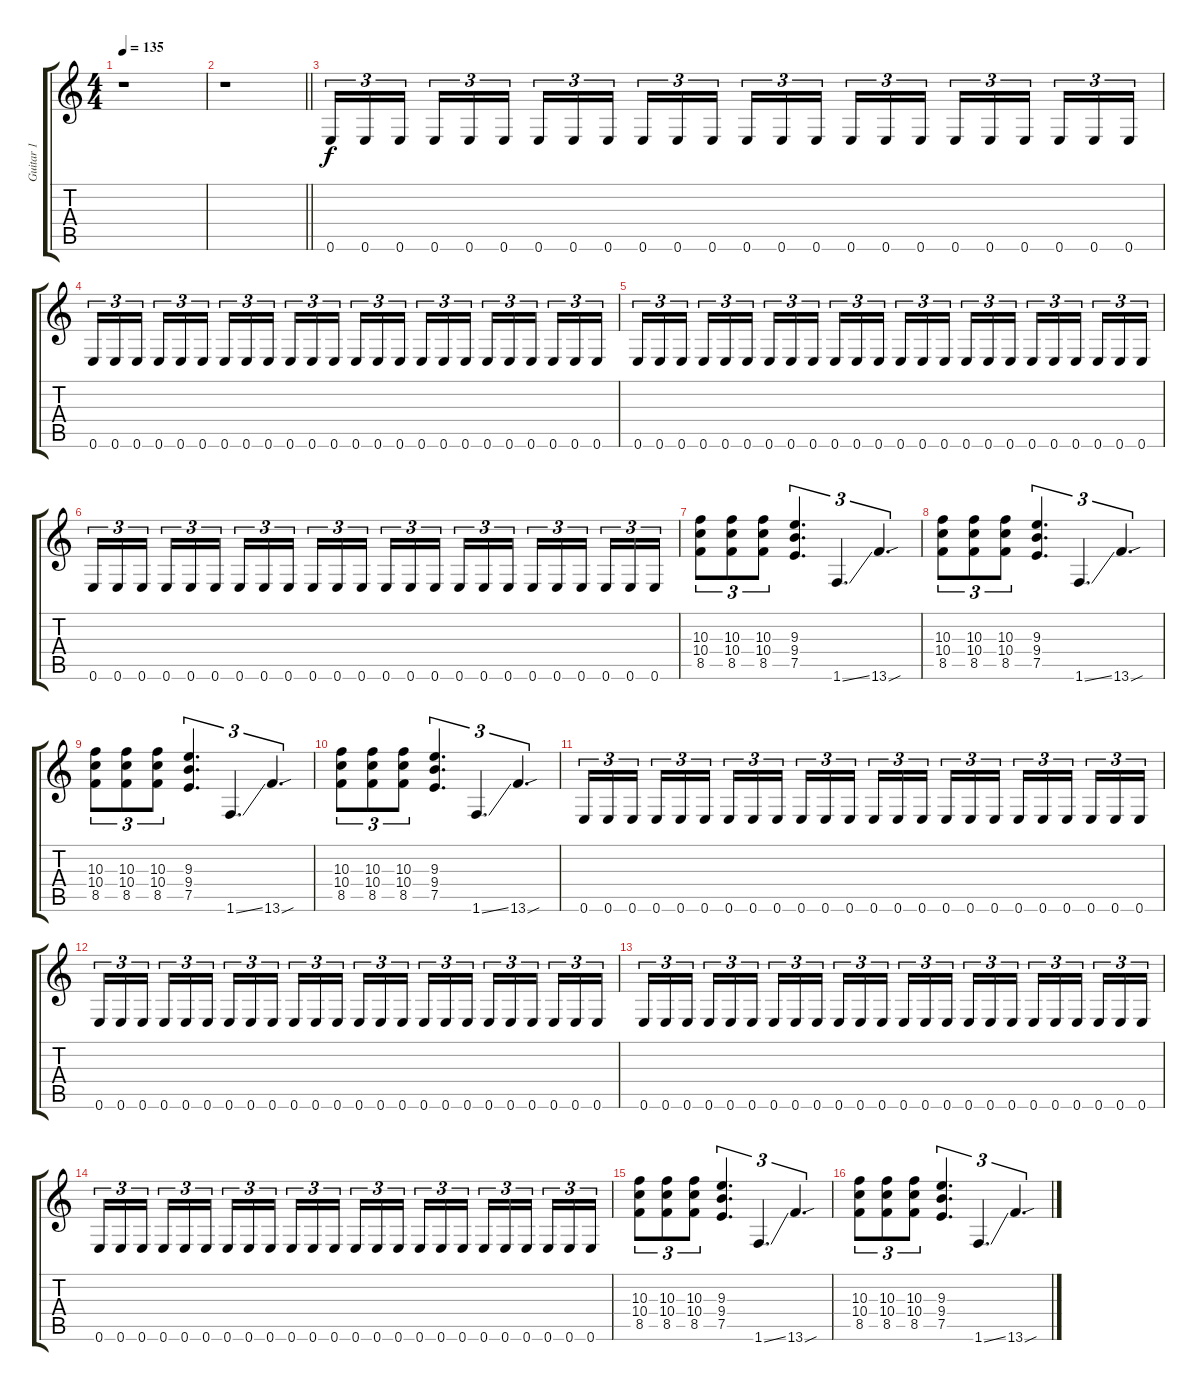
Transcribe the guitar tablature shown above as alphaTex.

\track ("Guitar 1" "Guitar 1") {instrument overdrivenguitar}
\staff {score tabs}
\tuning (E4 B3 G3 D3 A2 E2) {hide}
\ts (4 4)
\tempo 135
\clef g2
\ks c
r.1{dy f} |
\barLineRight lightlight
r.1 |
\section ("" "")
0.6.16{tu (3 2)} 0.6.16{tu (3 2)} 0.6.16{tu (3 2) beam splitsecondary} 0.6.16{tu (3 2)} 0.6.16{tu (3 2)} 0.6.16{tu (3 2)} 0.6.16{tu (3 2)} 0.6.16{tu (3 2)} 0.6.16{tu (3 2) beam splitsecondary} 0.6.16{tu (3 2)} 0.6.16{tu (3 2)} 0.6.16{tu (3 2)} 0.6.16{tu (3 2)} 0.6.16{tu (3 2)} 0.6.16{tu (3 2) beam splitsecondary} 0.6.16{tu (3 2)} 0.6.16{tu (3 2)} 0.6.16{tu (3 2)} 0.6.16{tu (3 2)} 0.6.16{tu (3 2)} 0.6.16{tu (3 2) beam splitsecondary} 0.6.16{tu (3 2)} 0.6.16{tu (3 2)} 0.6.16{tu (3 2)} |
0.6.16{tu (3 2)} 0.6.16{tu (3 2)} 0.6.16{tu (3 2) beam splitsecondary} 0.6.16{tu (3 2)} 0.6.16{tu (3 2)} 0.6.16{tu (3 2)} 0.6.16{tu (3 2)} 0.6.16{tu (3 2)} 0.6.16{tu (3 2) beam splitsecondary} 0.6.16{tu (3 2)} 0.6.16{tu (3 2)} 0.6.16{tu (3 2)} 0.6.16{tu (3 2)} 0.6.16{tu (3 2)} 0.6.16{tu (3 2) beam splitsecondary} 0.6.16{tu (3 2)} 0.6.16{tu (3 2)} 0.6.16{tu (3 2)} 0.6.16{tu (3 2)} 0.6.16{tu (3 2)} 0.6.16{tu (3 2) beam splitsecondary} 0.6.16{tu (3 2)} 0.6.16{tu (3 2)} 0.6.16{tu (3 2)} |
0.6.16{tu (3 2)} 0.6.16{tu (3 2)} 0.6.16{tu (3 2) beam splitsecondary} 0.6.16{tu (3 2)} 0.6.16{tu (3 2)} 0.6.16{tu (3 2)} 0.6.16{tu (3 2)} 0.6.16{tu (3 2)} 0.6.16{tu (3 2) beam splitsecondary} 0.6.16{tu (3 2)} 0.6.16{tu (3 2)} 0.6.16{tu (3 2)} 0.6.16{tu (3 2)} 0.6.16{tu (3 2)} 0.6.16{tu (3 2) beam splitsecondary} 0.6.16{tu (3 2)} 0.6.16{tu (3 2)} 0.6.16{tu (3 2)} 0.6.16{tu (3 2)} 0.6.16{tu (3 2)} 0.6.16{tu (3 2) beam splitsecondary} 0.6.16{tu (3 2)} 0.6.16{tu (3 2)} 0.6.16{tu (3 2)} |
0.6.16{tu (3 2)} 0.6.16{tu (3 2)} 0.6.16{tu (3 2) beam splitsecondary} 0.6.16{tu (3 2)} 0.6.16{tu (3 2)} 0.6.16{tu (3 2)} 0.6.16{tu (3 2)} 0.6.16{tu (3 2)} 0.6.16{tu (3 2) beam splitsecondary} 0.6.16{tu (3 2)} 0.6.16{tu (3 2)} 0.6.16{tu (3 2)} 0.6.16{tu (3 2)} 0.6.16{tu (3 2)} 0.6.16{tu (3 2) beam splitsecondary} 0.6.16{tu (3 2)} 0.6.16{tu (3 2)} 0.6.16{tu (3 2)} 0.6.16{tu (3 2)} 0.6.16{tu (3 2)} 0.6.16{tu (3 2) beam splitsecondary} 0.6.16{tu (3 2)} 0.6.16{tu (3 2)} 0.6.16{tu (3 2)} |
(10.3 10.4 8.5).8{tu (3 2)} (10.3 10.4 8.5).8{tu (3 2)} (10.3 10.4 8.5).8{tu (3 2)} (9.3 9.4 7.5).4{d tu (3 2)} 1.6{ss}.4{d tu (3 2)} 13.6{sou}.4{d tu (3 2)} |
(10.3 10.4 8.5).8{tu (3 2)} (10.3 10.4 8.5).8{tu (3 2)} (10.3 10.4 8.5).8{tu (3 2)} (9.3 9.4 7.5).4{d tu (3 2)} 1.6{ss}.4{d tu (3 2)} 13.6{sou}.4{d tu (3 2)} |
(10.3 10.4 8.5).8{tu (3 2)} (10.3 10.4 8.5).8{tu (3 2)} (10.3 10.4 8.5).8{tu (3 2)} (9.3 9.4 7.5).4{d tu (3 2)} 1.6{ss}.4{d tu (3 2)} 13.6{sou}.4{d tu (3 2)} |
(10.3 10.4 8.5).8{tu (3 2)} (10.3 10.4 8.5).8{tu (3 2)} (10.3 10.4 8.5).8{tu (3 2)} (9.3 9.4 7.5).4{d tu (3 2)} 1.6{ss}.4{d tu (3 2)} 13.6{sou}.4{d tu (3 2)} |
0.6.16{tu (3 2)} 0.6.16{tu (3 2)} 0.6.16{tu (3 2) beam splitsecondary} 0.6.16{tu (3 2)} 0.6.16{tu (3 2)} 0.6.16{tu (3 2)} 0.6.16{tu (3 2)} 0.6.16{tu (3 2)} 0.6.16{tu (3 2) beam splitsecondary} 0.6.16{tu (3 2)} 0.6.16{tu (3 2)} 0.6.16{tu (3 2)} 0.6.16{tu (3 2)} 0.6.16{tu (3 2)} 0.6.16{tu (3 2) beam splitsecondary} 0.6.16{tu (3 2)} 0.6.16{tu (3 2)} 0.6.16{tu (3 2)} 0.6.16{tu (3 2)} 0.6.16{tu (3 2)} 0.6.16{tu (3 2) beam splitsecondary} 0.6.16{tu (3 2)} 0.6.16{tu (3 2)} 0.6.16{tu (3 2)} |
0.6.16{tu (3 2)} 0.6.16{tu (3 2)} 0.6.16{tu (3 2) beam splitsecondary} 0.6.16{tu (3 2)} 0.6.16{tu (3 2)} 0.6.16{tu (3 2)} 0.6.16{tu (3 2)} 0.6.16{tu (3 2)} 0.6.16{tu (3 2) beam splitsecondary} 0.6.16{tu (3 2)} 0.6.16{tu (3 2)} 0.6.16{tu (3 2)} 0.6.16{tu (3 2)} 0.6.16{tu (3 2)} 0.6.16{tu (3 2) beam splitsecondary} 0.6.16{tu (3 2)} 0.6.16{tu (3 2)} 0.6.16{tu (3 2)} 0.6.16{tu (3 2)} 0.6.16{tu (3 2)} 0.6.16{tu (3 2) beam splitsecondary} 0.6.16{tu (3 2)} 0.6.16{tu (3 2)} 0.6.16{tu (3 2)} |
0.6.16{tu (3 2)} 0.6.16{tu (3 2)} 0.6.16{tu (3 2) beam splitsecondary} 0.6.16{tu (3 2)} 0.6.16{tu (3 2)} 0.6.16{tu (3 2)} 0.6.16{tu (3 2)} 0.6.16{tu (3 2)} 0.6.16{tu (3 2) beam splitsecondary} 0.6.16{tu (3 2)} 0.6.16{tu (3 2)} 0.6.16{tu (3 2)} 0.6.16{tu (3 2)} 0.6.16{tu (3 2)} 0.6.16{tu (3 2) beam splitsecondary} 0.6.16{tu (3 2)} 0.6.16{tu (3 2)} 0.6.16{tu (3 2)} 0.6.16{tu (3 2)} 0.6.16{tu (3 2)} 0.6.16{tu (3 2) beam splitsecondary} 0.6.16{tu (3 2)} 0.6.16{tu (3 2)} 0.6.16{tu (3 2)} |
0.6.16{tu (3 2)} 0.6.16{tu (3 2)} 0.6.16{tu (3 2) beam splitsecondary} 0.6.16{tu (3 2)} 0.6.16{tu (3 2)} 0.6.16{tu (3 2)} 0.6.16{tu (3 2)} 0.6.16{tu (3 2)} 0.6.16{tu (3 2) beam splitsecondary} 0.6.16{tu (3 2)} 0.6.16{tu (3 2)} 0.6.16{tu (3 2)} 0.6.16{tu (3 2)} 0.6.16{tu (3 2)} 0.6.16{tu (3 2) beam splitsecondary} 0.6.16{tu (3 2)} 0.6.16{tu (3 2)} 0.6.16{tu (3 2)} 0.6.16{tu (3 2)} 0.6.16{tu (3 2)} 0.6.16{tu (3 2) beam splitsecondary} 0.6.16{tu (3 2)} 0.6.16{tu (3 2)} 0.6.16{tu (3 2)} |
(10.3 10.4 8.5).8{tu (3 2)} (10.3 10.4 8.5).8{tu (3 2)} (10.3 10.4 8.5).8{tu (3 2)} (9.3 9.4 7.5).4{d tu (3 2)} 1.6{ss}.4{d tu (3 2)} 13.6{sou}.4{d tu (3 2)} |
(10.3 10.4 8.5).8{tu (3 2)} (10.3 10.4 8.5).8{tu (3 2)} (10.3 10.4 8.5).8{tu (3 2)} (9.3 9.4 7.5).4{d tu (3 2)} 1.6{ss}.4{d tu (3 2)} 13.6{sou}.4{d tu (3 2)}
